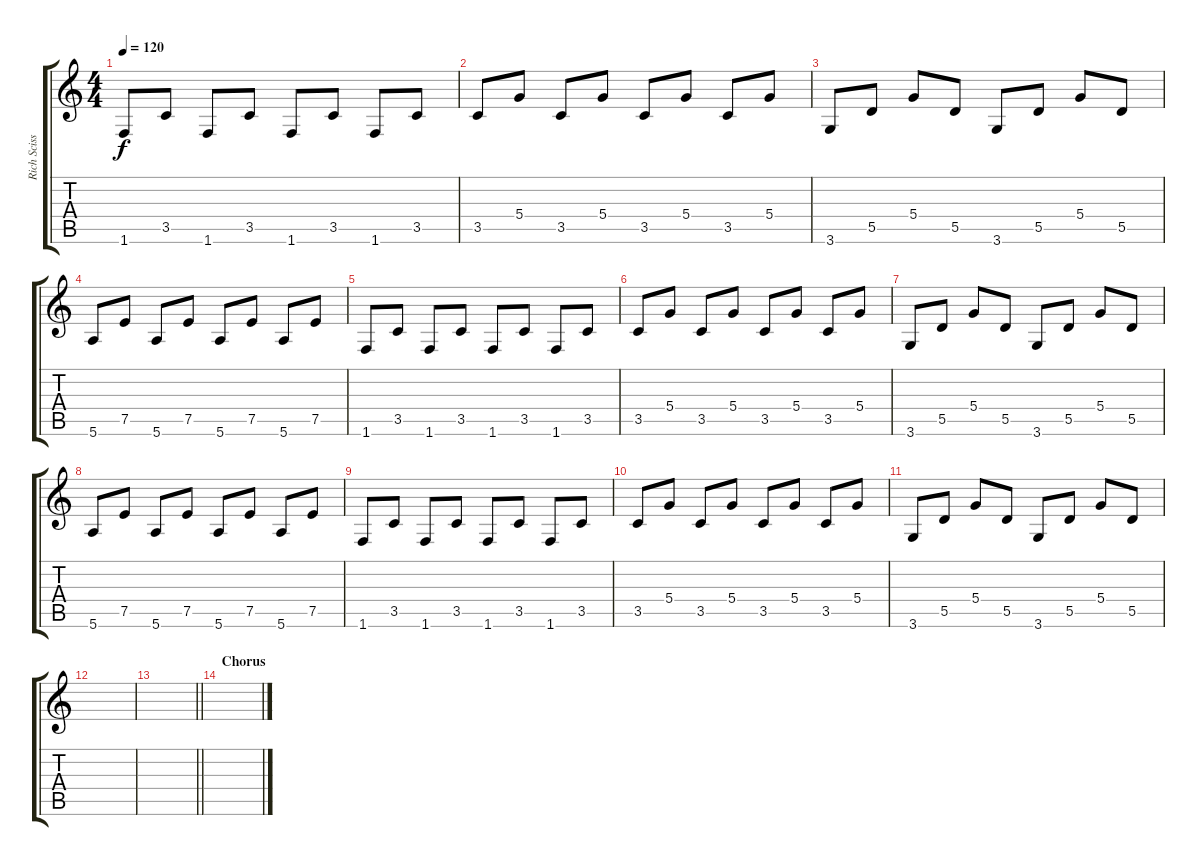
\track ("Rich Scissorhands(2ndGuitar)" "Rich Sciss") {instrument distortionguitar}
\staff {score tabs}
\tuning (E4 B3 G3 D3 A2 E2) {hide}
\ts (4 4)
\tempo 120
\clef g2
\ks c
1.6.8{dy f} 3.5.8 1.6.8 3.5.8 1.6.8 3.5.8 1.6.8 3.5.8 |
3.5.8 5.4.8 3.5.8 5.4.8 3.5.8 5.4.8 3.5.8 5.4.8 |
3.6.8 5.5.8 5.4.8 5.5.8 3.6.8 5.5.8 5.4.8 5.5.8 |
5.6.8 7.5.8 5.6.8 7.5.8 5.6.8 7.5.8 5.6.8 7.5.8 |
1.6.8 3.5.8 1.6.8 3.5.8 1.6.8 3.5.8 1.6.8 3.5.8 |
3.5.8 5.4.8 3.5.8 5.4.8 3.5.8 5.4.8 3.5.8 5.4.8 |
3.6.8 5.5.8 5.4.8 5.5.8 3.6.8 5.5.8 5.4.8 5.5.8 |
5.6.8 7.5.8 5.6.8 7.5.8 5.6.8 7.5.8 5.6.8 7.5.8 |
1.6.8 3.5.8 1.6.8 3.5.8 1.6.8 3.5.8 1.6.8 3.5.8 |
3.5.8 5.4.8 3.5.8 5.4.8 3.5.8 5.4.8 3.5.8 5.4.8 |
3.6.8 5.5.8 5.4.8 5.5.8 3.6.8 5.5.8 5.4.8 5.5.8 |
|
\barLineRight lightlight
|
\section ("" "Chorus")
